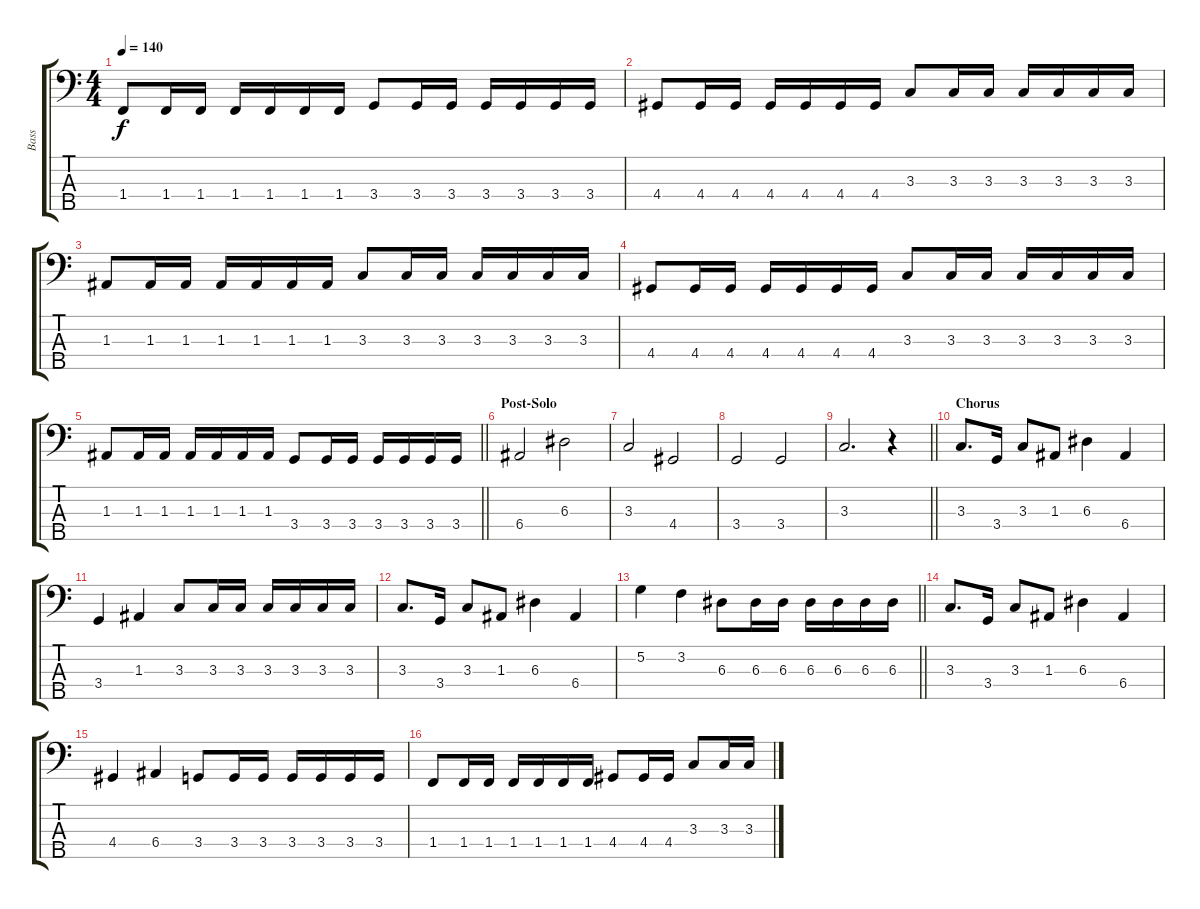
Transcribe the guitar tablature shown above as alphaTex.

\track ("Bass" "Bass") {instrument electricbassfinger}
\staff {score tabs}
\tuning (G2 D2 A1 E1 B0) {hide}
\ts (4 4)
\tempo 140
\clef f4
\ks c
1.4.8{dy f} 1.4.16 1.4.16 1.4.16 1.4.16 1.4.16 1.4.16 3.4.8 3.4.16 3.4.16 3.4.16 3.4.16 3.4.16 3.4.16 |
4.4.8 4.4.16 4.4.16 4.4.16 4.4.16 4.4.16 4.4.16 3.3.8 3.3.16 3.3.16 3.3.16 3.3.16 3.3.16 3.3.16 |
1.3.8 1.3.16 1.3.16 1.3.16 1.3.16 1.3.16 1.3.16 3.3.8 3.3.16 3.3.16 3.3.16 3.3.16 3.3.16 3.3.16 |
4.4.8 4.4.16 4.4.16 4.4.16 4.4.16 4.4.16 4.4.16 3.3.8 3.3.16 3.3.16 3.3.16 3.3.16 3.3.16 3.3.16 |
\barLineRight lightlight
1.3.8 1.3.16 1.3.16 1.3.16 1.3.16 1.3.16 1.3.16 3.4.8 3.4.16 3.4.16 3.4.16 3.4.16 3.4.16 3.4.16 |
\section ("" "Post-Solo")
6.4.2 6.3.2 |
3.3.2 4.4.2 |
3.4.2 3.4.2 |
\barLineRight lightlight
3.3.2{d} r.4 |
\section ("" "Chorus")
3.3.8{d volume 16 instrument electricbassfinger} 3.4.16 3.3.8 1.3.8 6.3.4 6.4.4 |
3.4.4 1.3.4 3.3.8 3.3.16 3.3.16 3.3.16 3.3.16 3.3.16 3.3.16 |
3.3.8{d} 3.4.16 3.3.8 1.3.8 6.3.4 6.4.4 |
\barLineRight lightlight
5.2.4 3.2.4 6.3.8 6.3.16 6.3.16 6.3.16 6.3.16 6.3.16 6.3.16 |
\section ("" "")
3.3.8{d} 3.4.16 3.3.8 1.3.8 6.3.4 6.4.4 |
4.4.4 6.4.4 3.4.8 3.4.16 3.4.16 3.4.16 3.4.16 3.4.16 3.4.16 |
1.4.8 1.4.16 1.4.16 1.4.16 1.4.16 1.4.16 1.4.16 4.4.8 4.4.16 4.4.16 3.3.8 3.3.16 3.3.16
